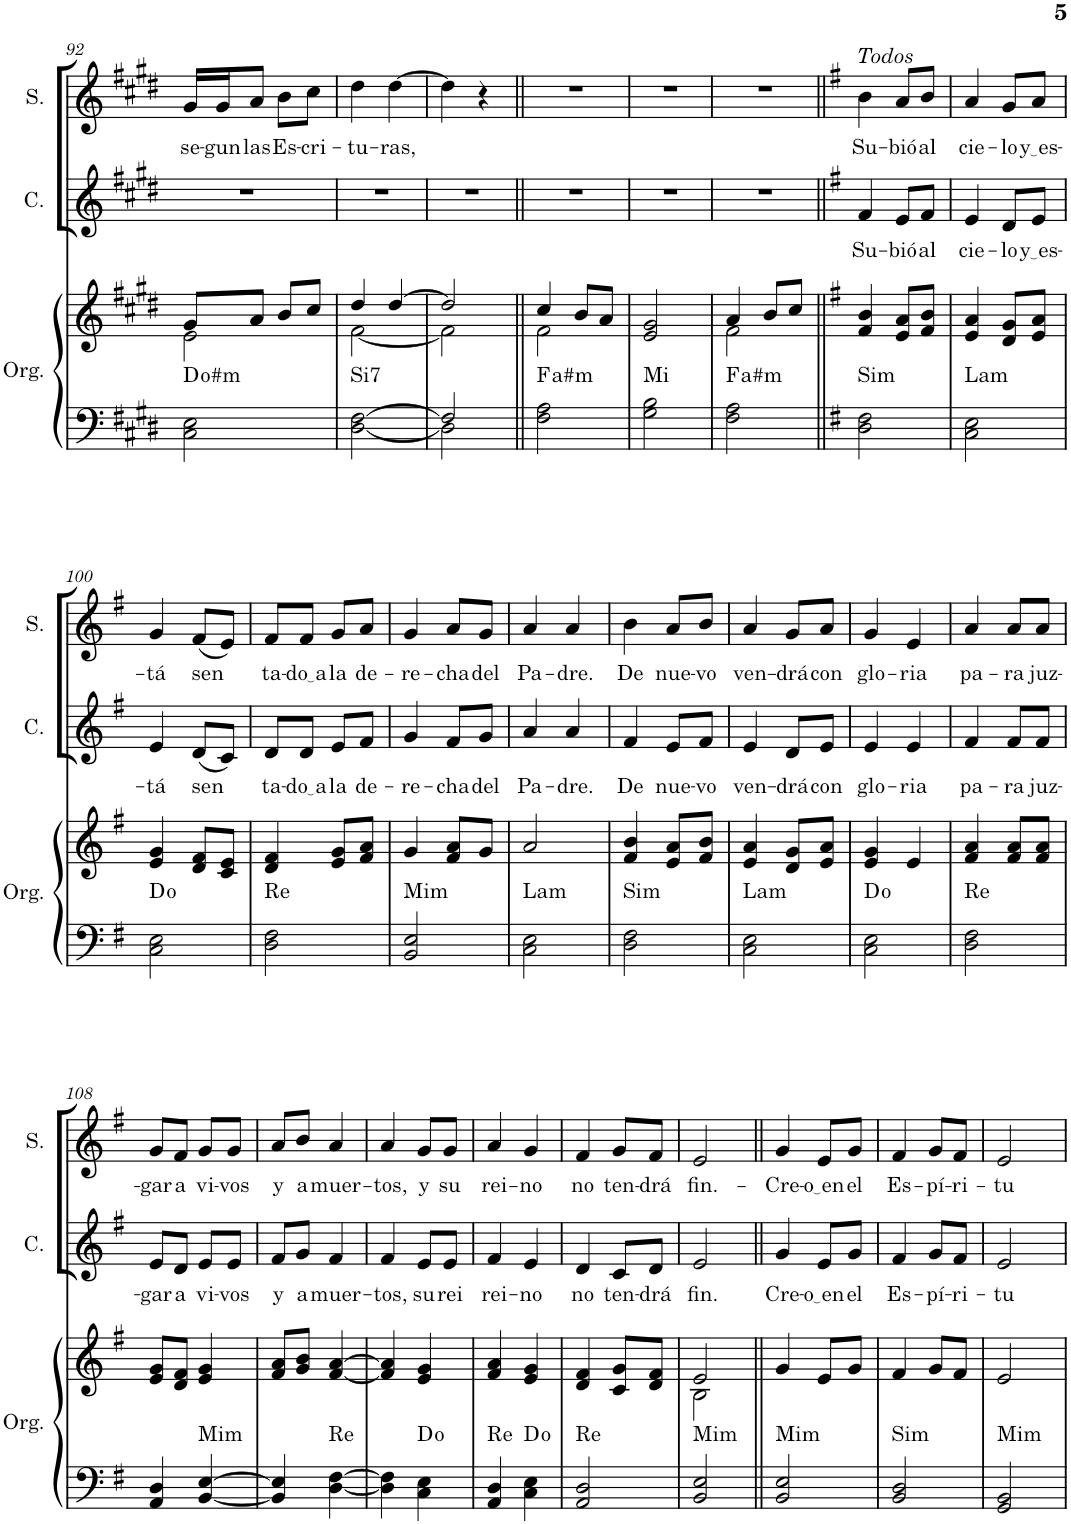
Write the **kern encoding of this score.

**kern	**kern	**harte	**kern	**text	**kern	**text
*part3	*part3	*part3	*part2	*part2	*part1	*part1
*staff4	*staff3	*	*staff2	*staff2	*staff1	*staff1
*I"Órgano	*	*	*I"Contralto	*	*I"Soprano	*
*	*	*	*I'C.	*	*I'S.	*
!!LO:PB:g=z
*clefF4	*clefG2	*	*clefG2	*	*clefG2	*
*k[f#c#g#d#]	*k[f#c#g#d#]	*	*k[f#c#g#d#]	*	*k[f#c#g#d#]	*
*M2/4	*M2/4	*	*M2/4	*	*M2/4	*
=92	=92	=92	=92	=92	=92	=92
*	*^	*	*	*	*	*
!	!	!	!	!	!	!	!LO:LY:b
2C#\ 2E\	8g#/L	2e\	D:dim	2r	.	16g#/LL	se-
!	!	!	!	!	!	!	!LO:LY:b
.	.	.	.	.	.	16g#/J	-gun
!	!	!	!	!	!	!	!LO:LY:b
.	8a/J	.	.	.	.	8a/J	las
!	!	!	!	!	!	!	!LO:LY:b
.	8b/L	.	.	.	.	8b\L	Es-
!	!	!	!	!	!	!	!LO:LY:b
.	8cc#/J	.	.	.	.	8cc#\J	-cri-
=93	=93	=93	=93	=93	=93	=93	=93
!	!	!	!LO:H:kt=Si7	!	!	!	!LO:LY:b
[2D#\ [2F#\	4dd#/	[2f#\	N	2r	.	4dd#\	-tu-
!	!	!	!	!	!	!	!LO:LY:b
.	[4dd#/	.	.	.	.	[4dd#\	-ras,
=94	=94	=94	=94	=94	=94	=94	=94
*^	*	*	*	*	*	*	*
2F#/]	2D#\]	2dd#/]	2f#\]	.	2r	.	4dd#\]	.
.	.	.	.	.	.	.	4r	.
*v	*v	*	*	*	*	*	*	*
=95||	=95||	=95||	=95||	=95||	=95||	=95||	=95||
!	!	!	!LO:H:kt=a#m	!	!	!	!
2F#\ 2A\	4cc#/	2f#\	.	2r	.	2r	.
.	8b/L	.	.	.	.	.	.
.	8a/J	.	.	.	.	.	.
*	*v	*v	*	*	*	*	*
=96	=96	=96	=96	=96	=96	=96
!	!	!LO:H:kt=Mi	!	!	!	!
2G#\ 2B\	2e/ 2g#/	N	2r	.	2r	.
=97	=97	=97	=97	=97	=97	=97
*	*^	*	*	*	*	*
!	!	!	!LO:H:kt=a#m	!	!	!	!
2F#\ 2A\	4a/	2f#\	.	2r	.	2r	.
.	8b/L	.	.	.	.	.	.
.	8cc#/J	.	.	.	.	.	.
*	*v	*v	*	*	*	*	*
=98||	=98||	=98||	=98||	=98||	=98||	=98||
*k[f#]	*k[f#]	*	*k[f#]	*	*k[f#]	*
!	!	!	!	!	!LO:TX:a:i:t=Todos	!
!	!	!LO:H:kt=Sim	!	!LO:LY:b	!	!LO:LY:b
2D\ 2F#\	4f#/ 4b/	N	4f#/	Su-	4b\	Su-
!	!	!	!	!LO:LY:b	!	!LO:LY:b
.	8e/ 8a/L	.	8e/L	-bió	8a/L	-bió
!	!	!	!	!LO:LY:b	!	!LO:LY:b
.	8f#/ 8b/J	.	8f#/J	al	8b/J	al
=99	=99	=99	=99	=99	=99	=99
!	!	!LO:H:kt=Lam	!	!LO:LY:b	!	!LO:LY:b
2C\ 2E\	4e/ 4a/	N	4e/	cie-	4a/	cie-
!	!	!	!	!LO:LY:b	!	!LO:LY:b
.	8d/ 8g/L	.	8d/L	-lo	8g/L	-lo
!	!	!	!	!LO:LY:b	!	!LO:LY:b
.	8e/ 8a/J	.	8e/J	y es	8a/J	y es
!!LO:LB:g=z
=100	=100	=100	=100	=100	=100	=100
!	!	!	!	!LO:LY:b	!	!LO:LY:b
2C\ 2E\	4e/ 4g/	D:dim	4e/	-tá	4g/	-tá
!	!	!	!	!LO:LY:b	!	!LO:LY:b
.	8d/ 8f#/L	.	(8d/L	sen	(8f#/L	sen
.	8c/ 8e/J	.	8c/J)	.	8e/J)	.
=101	=101	=101	=101	=101	=101	=101
!	!	!LO:H:kt=Re	!	!LO:LY:b	!	!LO:LY:b
2D\ 2F#\	4d/ 4f#/	N	8d/L	ta-	8f#/L	ta-
!	!	!	!	!LO:LY:b	!	!LO:LY:b
.	.	.	8d/J	do a	8f#/J	do a
!	!	!	!	!LO:LY:b	!	!LO:LY:b
.	8e/ 8g/L	.	8e/L	la	8g/L	la
!	!	!	!	!LO:LY:b	!	!LO:LY:b
.	8f#/ 8a/J	.	8f#/J	de-	8a/J	de-
=102	=102	=102	=102	=102	=102	=102
!	!	!LO:H:kt=Mim	!	!LO:LY:b	!	!LO:LY:b
2BB/ 2E/	4g/	N	4g/	-re-	4g/	-re-
!	!	!	!	!LO:LY:b	!	!LO:LY:b
.	8f#/ 8a/L	.	8f#/L	-cha	8a/L	-cha
!	!	!	!	!LO:LY:b	!	!LO:LY:b
.	8g/J	.	8g/J	del	8g/J	del
=103	=103	=103	=103	=103	=103	=103
!	!	!LO:H:kt=Lam	!	!LO:LY:b	!	!LO:LY:b
2C\ 2E\	2a/	N	4a/	Pa-	4a/	Pa-
!	!	!	!	!LO:LY:b	!	!LO:LY:b
.	.	.	4a/	-dre.	4a/	-dre.
=104	=104	=104	=104	=104	=104	=104
!	!	!LO:H:kt=Sim	!	!LO:LY:b	!	!LO:LY:b
2D\ 2F#\	4f#/ 4b/	N	4f#/	De	4b\	De
!	!	!	!	!LO:LY:b	!	!LO:LY:b
.	8e/ 8a/L	.	8e/L	nue-	8a/L	nue-
!	!	!	!	!LO:LY:b	!	!LO:LY:b
.	8f#/ 8b/J	.	8f#/J	-vo	8b/J	-vo
=105	=105	=105	=105	=105	=105	=105
!	!	!LO:H:kt=Lam	!	!LO:LY:b	!	!LO:LY:b
2C\ 2E\	4e/ 4a/	N	4e/	ven-	4a/	ven-
!	!	!	!	!LO:LY:b	!	!LO:LY:b
.	8d/ 8g/L	.	8d/L	-drá	8g/L	-drá
!	!	!	!	!LO:LY:b	!	!LO:LY:b
.	8e/ 8a/J	.	8e/J	con	8a/J	con
=106	=106	=106	=106	=106	=106	=106
!	!	!	!	!LO:LY:b	!	!LO:LY:b
2C\ 2E\	4e/ 4g/	D:dim	4e/	glo-	4g/	glo-
!	!	!	!	!LO:LY:b	!	!LO:LY:b
.	4e/	.	4e/	-ria	4e/	-ria
=107	=107	=107	=107	=107	=107	=107
!	!	!LO:H:kt=Re	!	!LO:LY:b	!	!LO:LY:b
2D\ 2F#\	4f#/ 4a/	N	4f#/	pa-	4a/	pa-
!	!	!	!	!LO:LY:b	!	!LO:LY:b
.	8f#/ 8a/L	.	8f#/L	-ra	8a/L	-ra
!	!	!	!	!LO:LY:b	!	!LO:LY:b
.	8f#/ 8a/J	.	8f#/J	juz-	8a/J	juz-
!!LO:LB:g=z
=108	=108	=108	=108	=108	=108	=108
!	!	!	!	!LO:LY:b	!	!LO:LY:b
4AA/ 4D/	8e/ 8g/L	.	8e/L	-gar	8g/L	-gar
!	!	!	!	!LO:LY:b	!	!LO:LY:b
.	8d/ 8f#/J	.	8d/J	a	8f#/J	a
!	!	!LO:H:kt=Mim	!	!LO:LY:b	!	!LO:LY:b
[4BB/ [4E/	4e/ 4g/	N	8e/L	vi-	8g/L	vi-
!	!	!	!	!LO:LY:b	!	!LO:LY:b
.	.	.	8e/J	-vos	8g/J	-vos
=109	=109	=109	=109	=109	=109	=109
!	!	!	!	!LO:LY:b	!	!LO:LY:b
4BB/] 4E/]	8f#/ 8a/L	.	8f#/L	y	8a/L	y
!	!	!	!	!LO:LY:b	!	!LO:LY:b
.	8g/ 8b/J	.	8g/J	a	8b/J	a
!	!	!LO:H:kt=Re	!	!LO:LY:b	!	!LO:LY:b
[4D\ [4F#\	[4f#/ [4a/	N	4f#/	muer-	4a/	muer-
=110	=110	=110	=110	=110	=110	=110
!	!	!	!	!LO:LY:b	!	!LO:LY:b
4D\] 4F#\]	4f#/] 4a/]	.	4f#/	-tos,	4a/	-tos,
!	!	!	!	!LO:LY:b	!	!LO:LY:b
4C\ 4E\	4e/ 4g/	D:dim	8e/L	su	8g/L	y
!	!	!	!	!LO:LY:b	!	!LO:LY:b
.	.	.	8e/J	rei	8g/J	su
=111	=111	=111	=111	=111	=111	=111
!	!	!LO:H:kt=Re	!	!LO:LY:b	!	!LO:LY:b
4AA/ 4D/	4f#/ 4a/	N	4f#/	rei-	4a/	rei-
!	!	!	!	!LO:LY:b	!	!LO:LY:b
4C\ 4E\	4e/ 4g/	D:dim	4e/	-no	4g/	-no
=112	=112	=112	=112	=112	=112	=112
!	!	!LO:H:kt=Re	!	!LO:LY:b	!	!LO:LY:b
2AA/ 2D/	4d/ 4f#/	N	4d/	-no	4f#/	-no
!	!	!	!	!LO:LY:b	!	!LO:LY:b
.	8c/ 8g/L	.	8c/L	ten-	8g/L	ten-
!	!	!	!	!LO:LY:b	!	!LO:LY:b
.	8d/ 8f#/J	.	8d/J	-drá	8f#/J	-drá
=113	=113	=113	=113	=113	=113	=113
*	*^	*	*	*	*	*
!	!	!	!LO:H:kt=Mim	!	!LO:LY:b	!	!LO:LY:b
2BB/ 2E/	2e/	2B\	N	2e/	fin.	2e/	fin.-
=114||	=114||	=114||	=114||	=114||	=114||	=114||	=114||
!	!	!	!LO:H:kt=Mim	!	!LO:LY:b	!	!LO:LY:b
*	*v	*v	*	*	*	*	*
2BB/ 2E/	4g/	N	4g/	Cre-	4g/	Cre-
!	!	!	!	!LO:LY:b	!	!LO:LY:b
.	8e/L	.	8e/L	o en	8e/L	o en
!	!	!	!	!LO:LY:b	!	!LO:LY:b
.	8g/J	.	8g/J	el	8g/J	el
=115	=115	=115	=115	=115	=115	=115
!	!	!LO:H:kt=Sim	!	!LO:LY:b	!	!LO:LY:b
2BB/ 2D/	4f#/	N	4f#/	Es-	4f#/	Es-
!	!	!	!	!LO:LY:b	!	!LO:LY:b
.	8g/L	.	8g/L	-pí-	8g/L	-pí-
!	!	!	!	!LO:LY:b	!	!LO:LY:b
.	8f#/J	.	8f#/J	-ri-	8f#/J	-ri-
=116	=116	=116	=116	=116	=116	=116
!	!	!LO:H:kt=Mim	!	!LO:LY:b	!	!LO:LY:b
2GG/ 2BB/	2e/	N	2e/	-tu	2e/	-tu
=	=	=	=	=	=	=
*-	*-	*-	*-	*-	*-	*-
